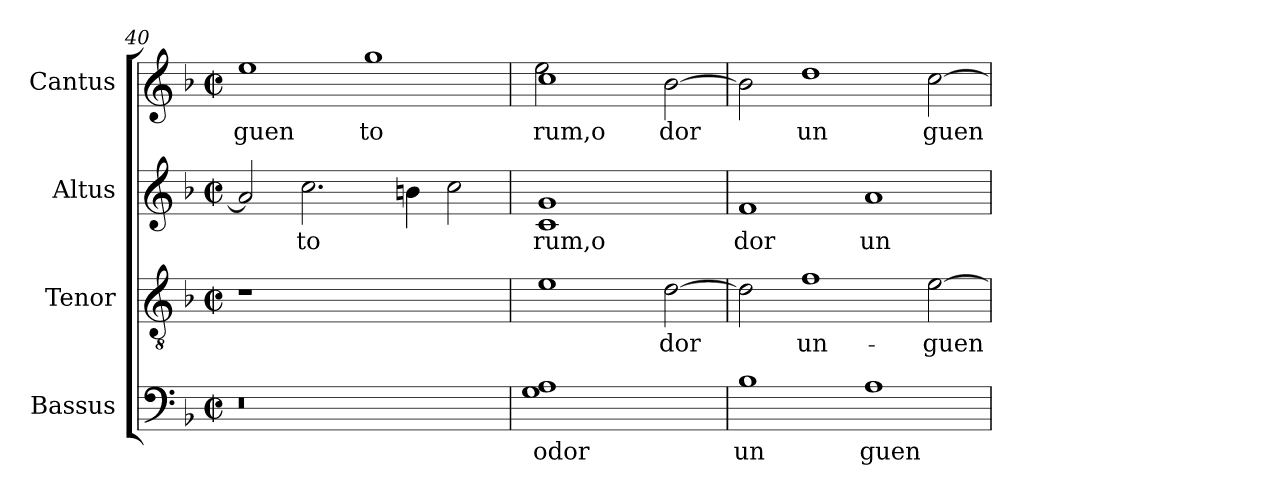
**kern	**text	**kern	**text	**kern	**text	**kern	**text
*part4	*part4	*part3	*part3	*part2	*part2	*part1	*part1
*staff4	*staff4	*staff3	*staff3	*staff2	*staff2	*staff1	*staff1
*I"Bassus	*	*I"Tenor	*	*I"Altus	*	*I"Cantus	*
*clefF4	*	*clefGv2	*	*clefG2	*	*clefG2	*
*k[b-]	*	*k[b-]	*	*k[b-]	*	*k[b-]	*
*F:	*	*F:	*	*F:	*	*F:	*
*M2/2	*	*M2/2	*	*M2/2	*	*M2/2	*
*met(c|)	*	*met(c|)	*	*met(c|)	*	*met(c|)	*
=40	=40	=40	=40	=40	=40	=40	=40
!	!	!	!	!	!LO:LY:b:cj	!	!LO:LY:b:cj
0r	.	1r	.	2a/]	.	1ee	guen
!	!	!	!	!	!LO:LY:b:cj	!	!
.	.	.	.	2.cc\	to	.	.
!	!	!	!	!	!	!	!LO:LY:b:cj
.	.	1ryy	.	.	.	1gg	to
!	!	!	!	!	!LO:LY:b:cj	!	!
.	.	.	.	4bn\	.	.	.
!	!	!	!	!	!LO:LY:b:cj	!	!
.	.	.	.	2cc\	.	.	.
=41	=41	=41	=41	=41	=41	=41	=41
!	!LO:LY:b:cj	!	!	!	!LO:LY:b:cj	!	!LO:LY:b:cj
*	*	*	*	*	*	*^	*
1A 1G	odor	1e	.	1c 1g	rum,o	1cc	2ee\	rum,o
.	.	.	.	.	.	.	1ryy	.
!	!	!	!LO:LY:b:cj	!	!	!	!	!LO:LY:b:cj
2ryy	.	[>2d\	dor	2ryy	.	[>2b-\	.	dor
*	*	*	*	*	*	*v	*v	*
!!LO:PB:g=z
=42	=42	=42	=42	=42	=42	=42	=42
!	!LO:LY:b:cj	!	!LO:LY:b:cj	!	!LO:LY:b:cj	!	!LO:LY:b:cj
1B-	un	2d\]	.	1f	dor	2b-\]	.
!	!	!	!LO:LY:b:cj	!	!	!	!LO:LY:b:cj
.	.	1f	un-	.	.	1dd	un
!	!LO:LY:b:cj	!	!	!	!LO:LY:b:cj	!	!
1A	guen	.	.	1a	un	.	.
!	!	!	!LO:LY:b:cj	!	!	!	!LO:LY:b:cj
.	.	[>2e\	-guen-	.	.	[>2cc\	guen
=	=	=	=	=	=	=	=
*-	*-	*-	*-	*-	*-	*-	*-
